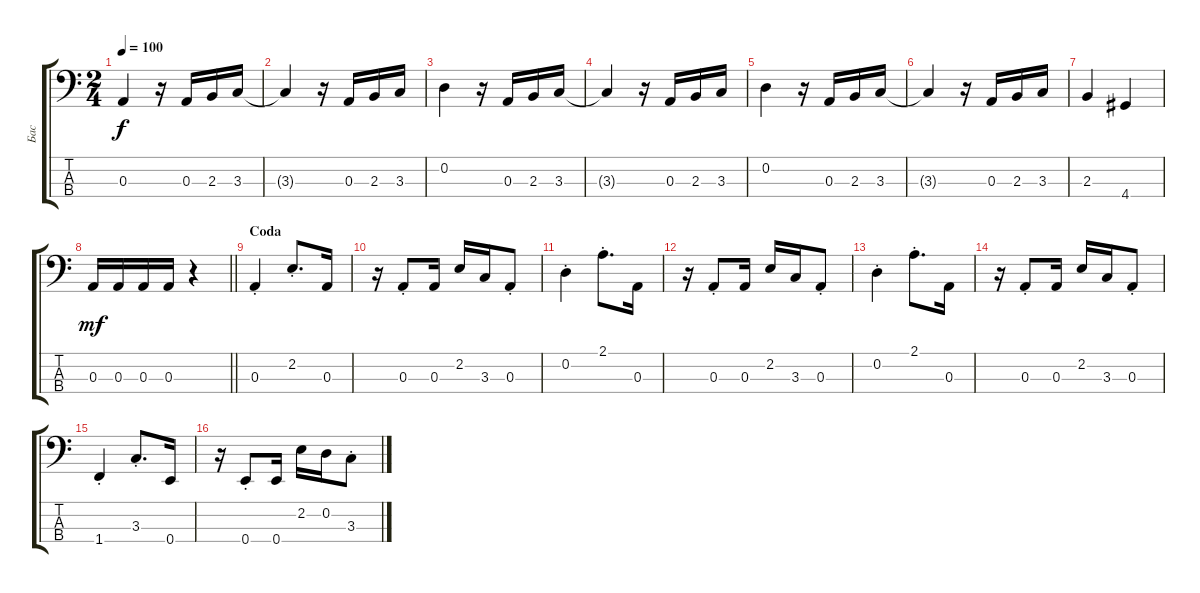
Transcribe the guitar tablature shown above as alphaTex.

\track ("Бас" "Бас") {instrument electricbasspick}
\staff {score tabs}
\tuning (G2 D2 A1 E1) {hide}
\ts (2 4)
\tempo 100
\clef f4
\ks c
0.3.4{dy f} r.16 0.3.16 2.3.16 3.3.16 |
3.3{t}.4 r.16 0.3.16 2.3.16 3.3.16 |
0.2.4 r.16 0.3.16 2.3.16 3.3.16 |
3.3{t}.4 r.16 0.3.16 2.3.16 3.3.16 |
0.2.4 r.16 0.3.16 2.3.16 3.3.16 |
3.3{t}.4 r.16 0.3.16 2.3.16 3.3.16 |
2.3.4 4.4.4 |
\barLineRight lightlight
0.3.16{dy mf} 0.3.16 0.3.16 0.3.16 r.4 |
\section ("" "Coda")
0.3{st}.4 2.2{st}.8{d} 0.3.16 |
r.16 0.3{st}.8 0.3.16 2.2.16 3.3.16 0.3{st}.8 |
0.2{st}.4 2.1{st}.8{d} 0.3.16 |
r.16 0.3{st}.8 0.3.16 2.2.16 3.3.16 0.3{st}.8 |
0.2{st}.4 2.1{st}.8{d} 0.3.16 |
r.16 0.3{st}.8 0.3.16 2.2.16 3.3.16 0.3{st}.8 |
1.4{st}.4 3.3{st}.8{d} 0.4.16 |
r.16 0.4{st}.8 0.4.16 2.2.16 0.2.16 3.3{st}.8
